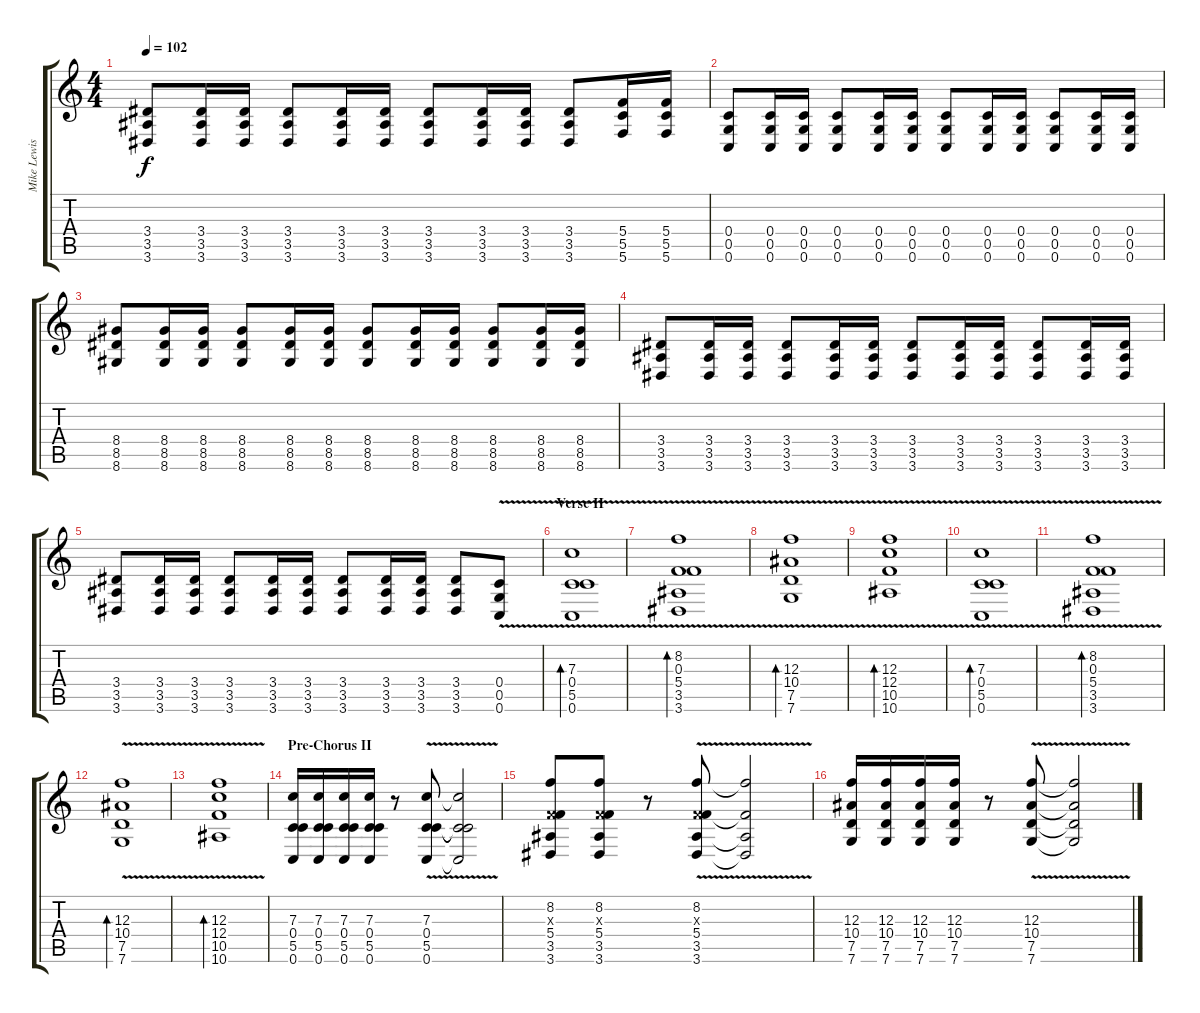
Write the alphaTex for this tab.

\track ("Mike Lewis - Rythm Guitar" "Mike Lewis") {instrument distortionguitar}
\staff {score tabs}
\tuning (D4 A3 F3 C3 G2 C2) {hide}
\ts (4 4)
\tempo 102
\clef g2
\ks c
(3.4 3.5 3.6).8{dy f} (3.4 3.5 3.6).16 (3.4 3.5 3.6).16 (3.4 3.5 3.6).8 (3.4 3.5 3.6).16 (3.4 3.5 3.6).16 (3.4 3.5 3.6).8 (3.4 3.5 3.6).16 (3.4 3.5 3.6).16 (3.4 3.5 3.6).8 (5.4 5.5 5.6).16 (5.4 5.5 5.6).16 |
(0.4 0.5 0.6).8 (0.4 0.5 0.6).16 (0.4 0.5 0.6).16 (0.4 0.5 0.6).8 (0.4 0.5 0.6).16 (0.4 0.5 0.6).16 (0.4 0.5 0.6).8 (0.4 0.5 0.6).16 (0.4 0.5 0.6).16 (0.4 0.5 0.6).8 (0.4 0.5 0.6).16 (0.4 0.5 0.6).16 |
(8.4 8.5 8.6).8 (8.4 8.5 8.6).16 (8.4 8.5 8.6).16 (8.4 8.5 8.6).8 (8.4 8.5 8.6).16 (8.4 8.5 8.6).16 (8.4 8.5 8.6).8 (8.4 8.5 8.6).16 (8.4 8.5 8.6).16 (8.4 8.5 8.6).8 (8.4 8.5 8.6).16 (8.4 8.5 8.6).16 |
(3.4 3.5 3.6).8 (3.4 3.5 3.6).16 (3.4 3.5 3.6).16 (3.4 3.5 3.6).8 (3.4 3.5 3.6).16 (3.4 3.5 3.6).16 (3.4 3.5 3.6).8 (3.4 3.5 3.6).16 (3.4 3.5 3.6).16 (3.4 3.5 3.6).8 (3.4 3.5 3.6).16 (3.4 3.5 3.6).16 |
(3.4 3.5 3.6).8 (3.4 3.5 3.6).16 (3.4 3.5 3.6).16 (3.4 3.5 3.6).8 (3.4 3.5 3.6).16 (3.4 3.5 3.6).16 (3.4 3.5 3.6).8 (3.4 3.5 3.6).16 (3.4 3.5 3.6).16 (3.4 3.5 3.6).8 (0.4{v} 0.5{v} 0.6{v}).8 |
\section ("" "Verse II")
(7.3{v} 0.4{v} 5.5{v} 0.6{v}).1{bd 240} |
(8.2{v} 0.3{v} 5.4{v} 3.5{v} 3.6{v}).1{bd 240} |
(12.3{v} 10.4{v} 7.5{v} 7.6{v}).1{bd 240} |
(12.3{v} 12.4{v} 10.5{v} 10.6{v}).1{bd 240} |
(7.3{v} 0.4{v} 5.5{v} 0.6{v}).1{bd 240} |
(8.2{v} 0.3{v} 5.4{v} 3.5{v} 3.6{v}).1{bd 240} |
(12.3{v} 10.4{v} 7.5{v} 7.6{v}).1{bd 240} |
(12.3{v} 12.4{v} 10.5{v} 10.6{v}).1{bd 240} |
\section ("" "Pre-Chorus II")
(7.3 0.4 5.5 0.6).16 (7.3 0.4 5.5 0.6).16 (7.3 0.4 5.5 0.6).16 (7.3 0.4 5.5 0.6).16 r.8 (7.3{v} 0.4{v} 5.5{v} 0.6{v}).8 (7.3{t} 0.4{t} 5.5{t} 0.6{t}).2 |
(8.2 0.3{x} 5.4 3.5 3.6).8 (8.2 0.3{x} 5.4 3.5 3.6).8 r.8 (8.2{v} 0.3{x} 5.4{v} 3.5{v} 3.6{v}).8 (8.2{t} 5.4{t} 3.5{t} 3.6{t}).2 |
(12.3 10.4 7.5 7.6).16 (12.3 10.4 7.5 7.6).16 (12.3 10.4 7.5 7.6).16 (12.3 10.4 7.5 7.6).16 r.8 (12.3{v} 10.4{v} 7.5{v} 7.6{v}).8 (12.3{t} 10.4{t} 7.5{t} 7.6{t}).2
